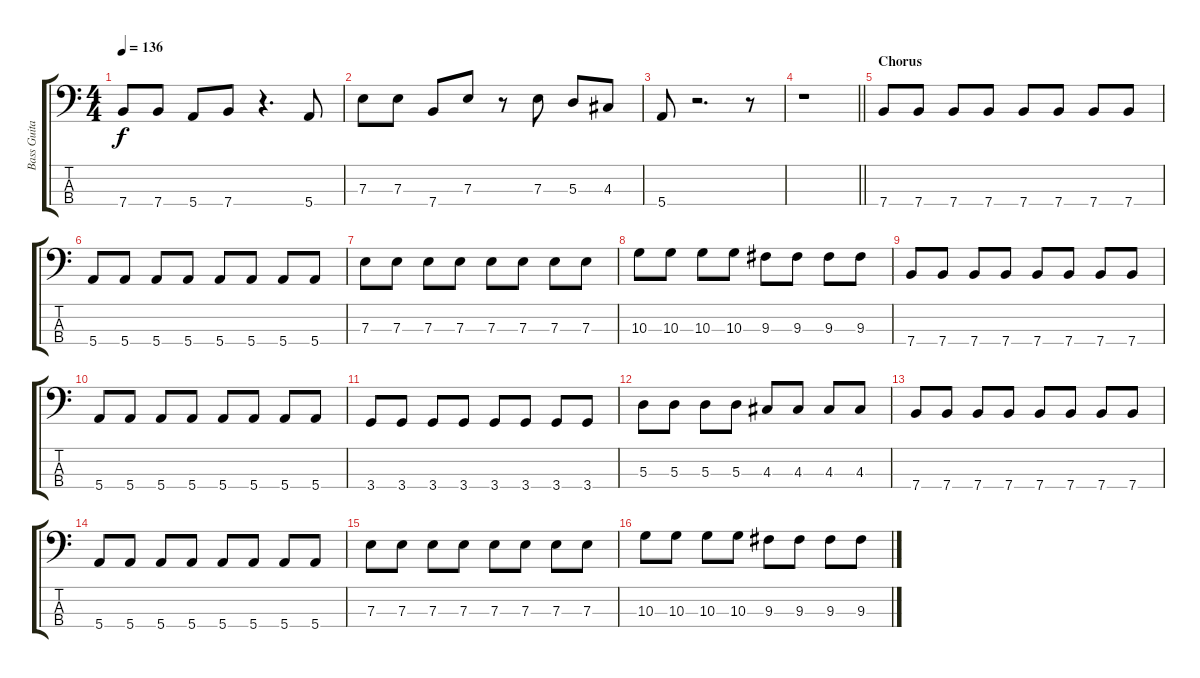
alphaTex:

\track ("Bass Guitar" "Bass Guita") {instrument electricbassfinger}
\staff {score tabs}
\tuning (G2 D2 A1 E1) {hide}
\ts (4 4)
\tempo 136
\clef f4
\ks c
7.4.8{dy f} 7.4.8 5.4.8 7.4.8 r.4{d} 5.4.8 |
7.3.8 7.3.8 7.4.8 7.3.8 r.8 7.3.8 5.3.8 4.3.8 |
5.4.8 r.2{d} r.8 |
\barLineRight lightlight
r.1 |
\section ("" "Chorus")
7.4.8 7.4.8 7.4.8 7.4.8 7.4.8 7.4.8 7.4.8 7.4.8 |
5.4.8 5.4.8 5.4.8 5.4.8 5.4.8 5.4.8 5.4.8 5.4.8 |
7.3.8 7.3.8 7.3.8 7.3.8 7.3.8 7.3.8 7.3.8 7.3.8 |
10.3.8 10.3.8 10.3.8 10.3.8 9.3.8 9.3.8 9.3.8 9.3.8 |
7.4.8 7.4.8 7.4.8 7.4.8 7.4.8 7.4.8 7.4.8 7.4.8 |
5.4.8 5.4.8 5.4.8 5.4.8 5.4.8 5.4.8 5.4.8 5.4.8 |
3.4.8 3.4.8 3.4.8 3.4.8 3.4.8 3.4.8 3.4.8 3.4.8 |
5.3.8 5.3.8 5.3.8 5.3.8 4.3.8 4.3.8 4.3.8 4.3.8 |
7.4.8 7.4.8 7.4.8 7.4.8 7.4.8 7.4.8 7.4.8 7.4.8 |
5.4.8 5.4.8 5.4.8 5.4.8 5.4.8 5.4.8 5.4.8 5.4.8 |
7.3.8 7.3.8 7.3.8 7.3.8 7.3.8 7.3.8 7.3.8 7.3.8 |
10.3.8 10.3.8 10.3.8 10.3.8 9.3.8 9.3.8 9.3.8 9.3.8
